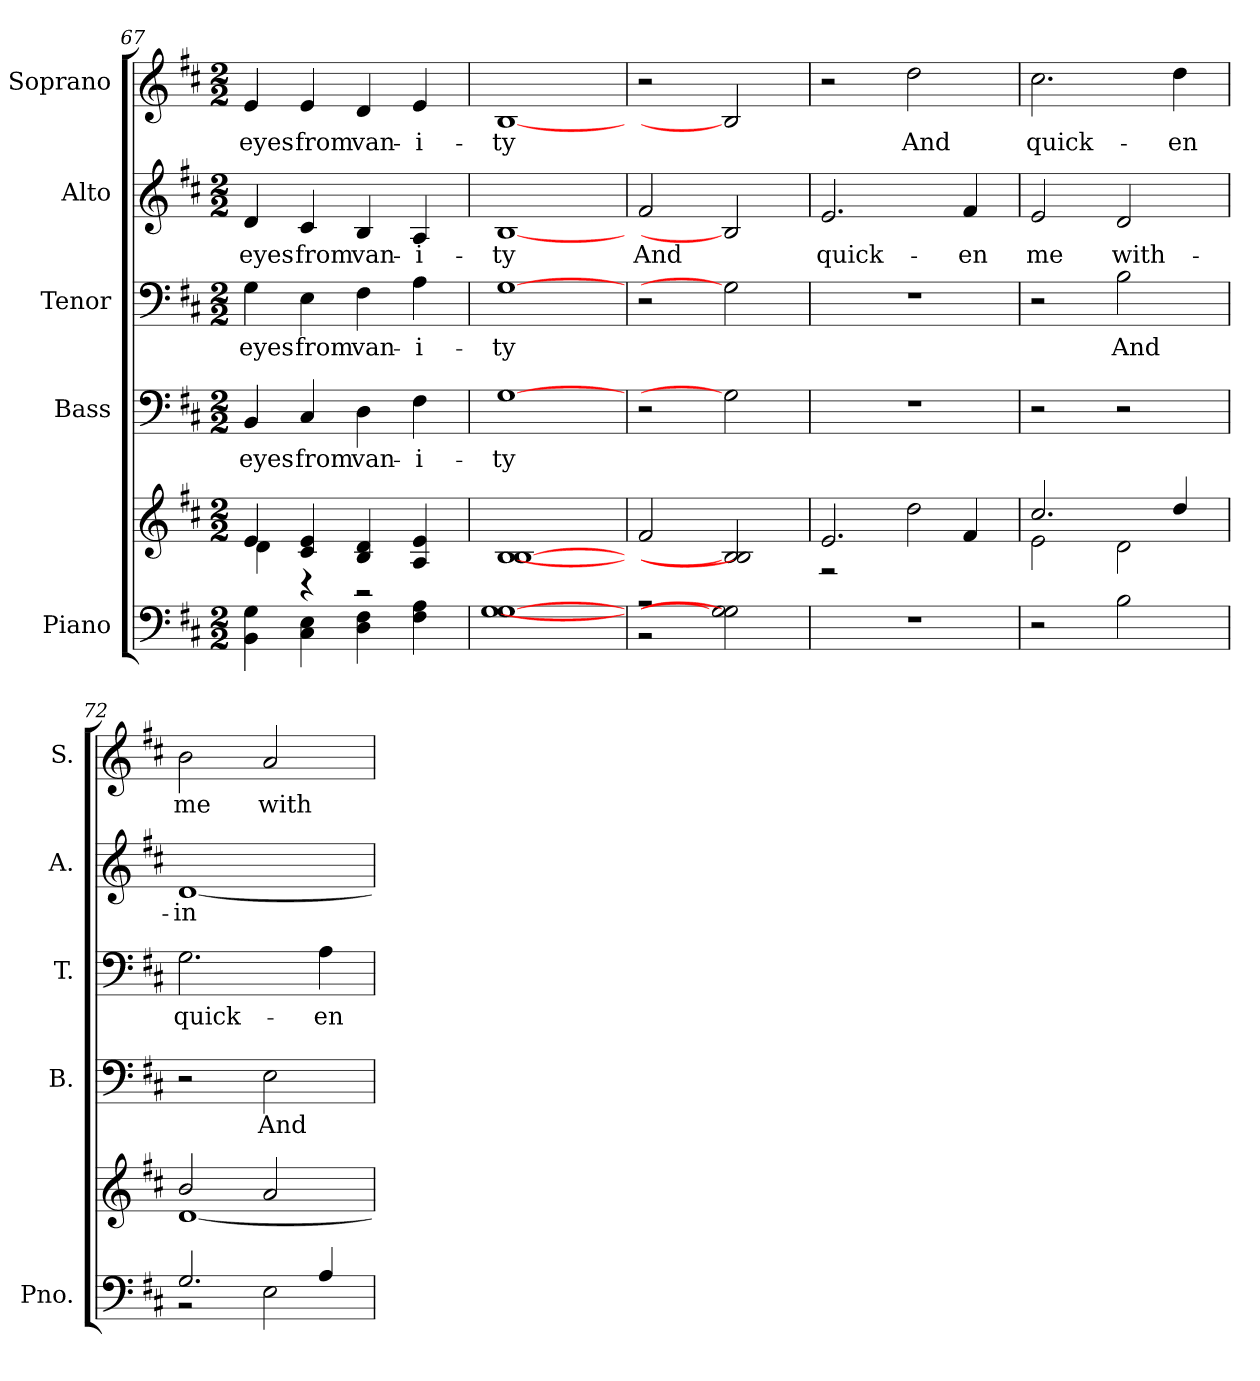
**kern	**kern	**kern	**text	**kern	**text	**kern	**text	**kern	**text
*part5	*part5	*part4	*part4	*part3	*part3	*part2	*part2	*part1	*part1
*staff6	*staff5	*staff4	*staff4	*staff3	*staff3	*staff2	*staff2	*staff1	*staff1
*I"Piano	*	*I"Bass	*	*I"Tenor	*	*I"Alto	*	*I"Soprano	*
*I'Pno.	*	*I'B.	*	*I'T.	*	*I'A.	*	*I'S.	*
*clefF4	*clefG2	*clefF4	*	*clefF4	*	*clefG2	*	*clefG2	*
*k[f#c#]	*k[f#c#]	*k[f#c#]	*	*k[f#c#]	*	*k[f#c#]	*	*k[f#c#]	*
*D:	*D:	*D:	*	*D:	*	*D:	*	*D:	*
*M2/2	*M2/2	*M2/2	*	*M2/2	*	*M2/2	*	*M2/2	*
=67	=67	=67	=67	=67	=67	=67	=67	=67	=67
*	*^	*	*	*	*	*	*	*	*
!	!	!	!	!LO:LY:b:color=#000000	!	!	!	!	!	!
!	!	!	!	!	!	!LO:LY:b:color=#000000	!	!	!	!
!	!	!	!	!	!	!	!	!LO:LY:b:color=#000000	!	!
!	!	!	!	!	!	!	!	!	!	!LO:LY:b:color=#000000
4BBi\ 4Gi	4ei/	4di\	4BBi/	eyes	4Gi\	eyes	4di/	eyes	4ei/	eyes
!	!	!	!	!LO:LY:b:color=#000000	!	!	!	!	!	!
!	!	!	!	!	!	!LO:LY:b:color=#000000	!	!	!	!
!	!	!	!	!	!	!	!	!LO:LY:b:color=#000000	!	!
!	!	!	!	!	!	!	!	!	!	!LO:LY:b:color=#000000
4C#i\ 4Ei	4c#i/ 4ei	4r	4C#i/	from	4Ei\	from	4c#i/	from	4ei/	from
!	!	!	!	!LO:LY:b:color=#000000	!	!	!	!	!	!
!	!	!	!	!	!	!LO:LY:b:color=#000000	!	!	!	!
!	!	!	!	!	!	!	!	!LO:LY:b:color=#000000	!	!
!	!	!	!	!	!	!	!	!	!	!LO:LY:b:color=#000000
4Di\ 4F#i	4Bi/ 4di	2r	4Di\	van-	4F#i\	van-	4Bi/	van-	4di/	van-
!	!	!	!	!LO:LY:b:color=#000000	!	!	!	!	!	!
!	!	!	!	!	!	!LO:LY:b:color=#000000	!	!	!	!
!	!	!	!	!	!	!	!	!LO:LY:b:color=#000000	!	!
!	!	!	!	!	!	!	!	!	!	!LO:LY:b:color=#000000
4F#i\ 4Ai	4Ai/ 4ei	.	4F#i\	-i-	4Ai\	-i-	4Ai/	-i-	4ei/	-i-
*	*v	*v	*	*	*	*	*	*	*	*
=68	=68	=68	=68	=68	=68	=68	=68	=68	=68
!	!	!	!LO:LY:b:color=#000000	!	!	!	!	!	!
!	!	!	!	!	!LO:LY:b:color=#000000	!	!	!	!
!	!	!	!	!	!	!	!LO:LY:b:color=#000000	!	!
!	!	!	!	!	!	!	!	!	!LO:LY:b:color=#000000
[1Gi [1Gi	[1Bi [1Bi	[1Gi	-ty	[1Gi	-ty	[1Bi	-ty	[1Bi	-ty
=69	=69	=69	=69	=69	=69	=69	=69	=69	=69
*^	*	*	*	*	*	*	*	*	*
!	!	!	!	!	!	!	!	!LO:LY:b:color=#000000	!	!
2r	2r	2f#i/	2r	.	2r	.	2f#i/	And	2r	.
2Gi] 2Gi]	2ryy	2Bi] 2Bi]	2Gi]	.	2Gi]	.	2Bi]	.	2Bi]	.
*v	*v	*	*	*	*	*	*	*	*	*
=70	=70	=70	=70	=70	=70	=70	=70	=70	=70
*	*^	*	*	*	*	*	*	*	*
*^	*	*	*	*	*	*	*	*	*	*
!	!	!	!	!	!	!	!	!	!LO:LY:b:color=#000000	!	!
*v	*v	*	*	*	*	*	*	*	*	*	*
1r	2.ei/	2r	1r	.	1r	.	2.ei/	quick-	2r	.
!	!	!	!	!	!	!	!	!	!	!LO:LY:b:color=#000000
.	.	2ddi\	.	.	.	.	.	.	2ddi\	And
!	!	!	!	!	!	!	!	!LO:LY:b:color=#000000	!	!
.	4f#i/	.	.	.	.	.	4f#i/	-en	.	.
!!LO:PB:g=z
=71	=71	=71	=71	=71	=71	=71	=71	=71	=71	=71
!	!	!	!	!	!	!	!	!LO:LY:b:color=#000000	!	!
!	!	!	!	!	!	!	!	!	!	!LO:LY:b:color=#000000
2r	2.cc#i/	2ei\	2r	.	2r	.	2ei/	me	2.cc#i\	quick-
!	!	!	!	!	!	!LO:LY:b:color=#000000	!	!	!	!
!	!	!	!	!	!	!	!	!LO:LY:b:color=#000000	!	!
2Bi\	.	2di\	2r	.	2Bi\	And	2di/	with-	.	.
!	!	!	!	!	!	!	!	!	!	!LO:LY:b:color=#000000
.	4ddi/	.	.	.	.	.	.	.	4ddi\	-en
=72	=72	=72	=72	=72	=72	=72	=72	=72	=72	=72
*^	*	*	*	*	*	*	*	*	*	*
!	!	!	!	!	!	!	!LO:LY:b:color=#000000	!	!	!	!
!	!	!	!	!	!	!	!	!	!LO:LY:b:color=#000000	!	!
!	!	!	!	!	!	!	!	!	!	!	!LO:LY:b:color=#000000
2.Gi/	2r	2bi/	[<1di	2r	.	2.Gi\	quick-	[<1di	-in	2bi\	me
!	!	!	!	!	!LO:LY:b:color=#000000	!	!	!	!	!	!
!	!	!	!	!	!	!	!	!	!	!	!LO:LY:b:color=#000000
.	2Ei\	2ai/	.	2Ei\	And	.	.	.	.	2ai/	with-
!	!	!	!	!	!	!	!LO:LY:b:color=#000000	!	!	!	!
4Ai/	.	.	.	.	.	4Ai\	-en	.	.	.	.
*v	*v	*	*	*	*	*	*	*	*	*	*
*	*v	*v	*	*	*	*	*	*	*	*
=	=	=	=	=	=	=	=	=	=
*-	*-	*-	*-	*-	*-	*-	*-	*-	*-
